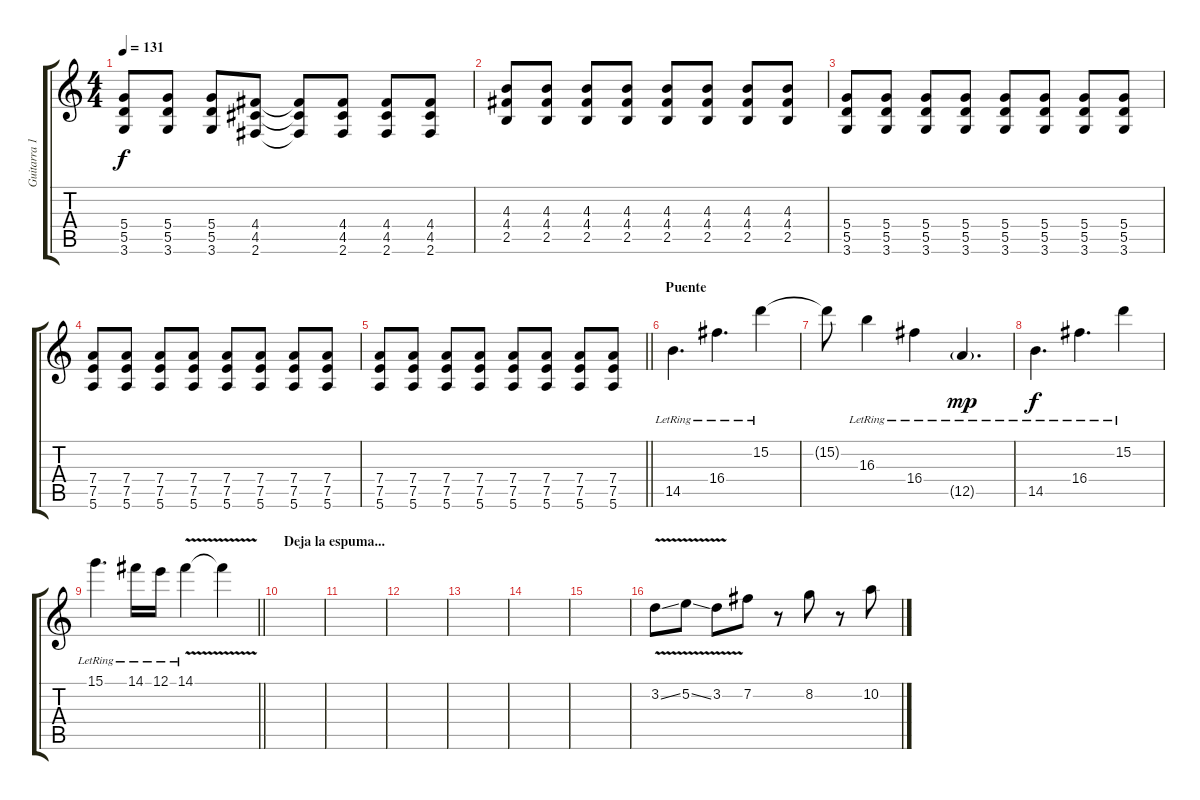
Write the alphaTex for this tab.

\track ("Guitarra 1" "Guitarra 1") {instrument distortionguitar}
\staff {score tabs}
\tuning (E4 B3 G3 D3 A2 E2) {hide}
\ts (4 4)
\tempo 131
\clef g2
\ks c
(5.4 5.5 3.6).8{dy f} (5.4 5.5 3.6).8 (5.4 5.5 3.6).8 (4.4 4.5 2.6).8 (4.4{t} 4.5{t} 2.6{t}).8 (4.4 4.5 2.6).8 (4.4 4.5 2.6).8 (4.4 4.5 2.6).8 |
(4.3 4.4 2.5).8 (4.3 4.4 2.5).8 (4.3 4.4 2.5).8 (4.3 4.4 2.5).8 (4.3 4.4 2.5).8 (4.3 4.4 2.5).8 (4.3 4.4 2.5).8 (4.3 4.4 2.5).8 |
(5.4 5.5 3.6).8 (5.4 5.5 3.6).8 (5.4 5.5 3.6).8 (5.4 5.5 3.6).8 (5.4 5.5 3.6).8 (5.4 5.5 3.6).8 (5.4 5.5 3.6).8 (5.4 5.5 3.6).8 |
(7.4 7.5 5.6).8 (7.4 7.5 5.6).8 (7.4 7.5 5.6).8 (7.4 7.5 5.6).8 (7.4 7.5 5.6).8 (7.4 7.5 5.6).8 (7.4 7.5 5.6).8 (7.4 7.5 5.6).8 |
\barLineRight lightlight
(7.4 7.5 5.6).8 (7.4 7.5 5.6).8 (7.4 7.5 5.6).8 (7.4 7.5 5.6).8 (7.4 7.5 5.6).8 (7.4 7.5 5.6).8 (7.4 7.5 5.6).8 (7.4 7.5 5.6).8 |
\section ("" "Puente")
14.5{lr}.4{d instrument electricguitarclean} 16.4{lr}.4{d} 15.2{lr}.4 |
15.2{t}.8 16.3{lr}.4 16.4{lr}.4 12.5{g lr}.4{d dy mp} |
14.5{lr}.4{d dy f instrument electricguitarclean} 16.4{lr}.4{d} 15.2{lr}.4 |
\barLineRight lightlight
15.1{lr}.4{d} 14.1{lr}.16 12.1{lr}.16 14.1{v lr}.4 14.1{t}.4 |
\section ("" "Deja la espuma...")
|
|
|
|
|
|
3.2{v ss}.8 5.2{v ss}.8 3.2{v}.8 7.2.8 r.8 8.2.8 r.8 10.2.8
